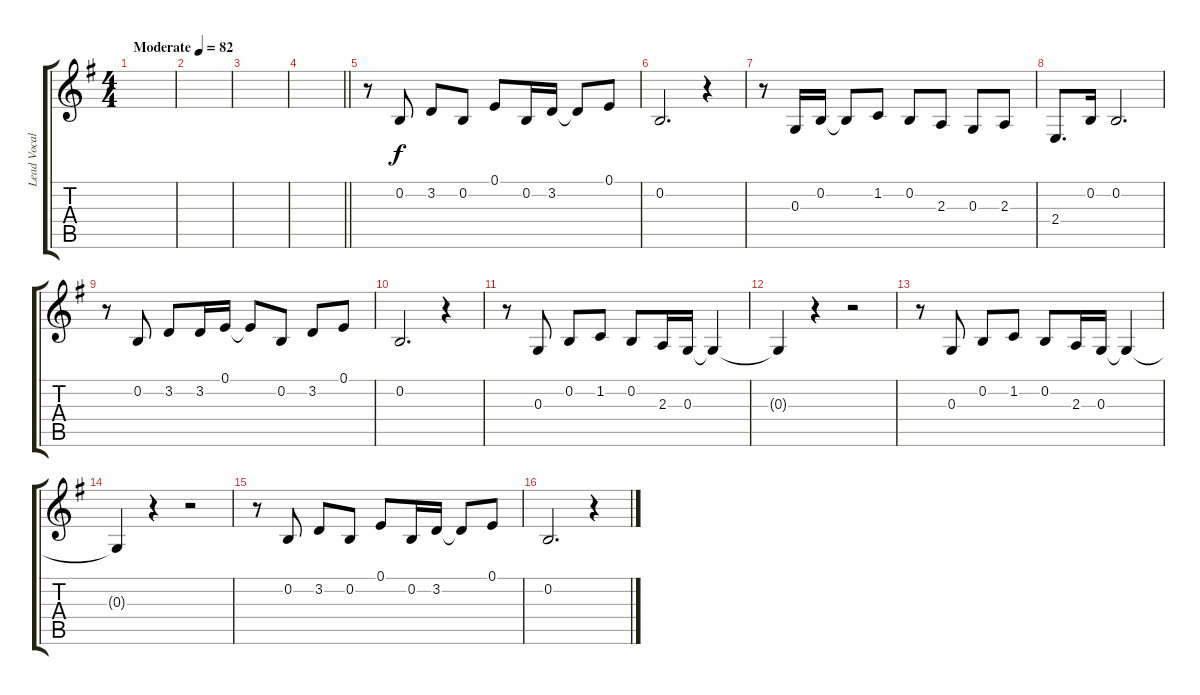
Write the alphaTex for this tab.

\track ("Lead Vocal" "Lead Vocal") {instrument choiraahs}
\staff {score tabs}
\tuning (E4 B3 G3 D3 A2 E2) {hide}
\ts (4 4)
\tempo (82 "Moderate")
\clef g2
\ks g
|
|
|
\barLineRight lightlight
|
r.8 0.2.8 3.2.8 0.2.8 0.1.8 0.2.16 3.2.16 3.2{t}.8 0.1.8 |
0.2.2{d} r.4 |
r.8 0.3.16 0.2.16 0.2{t}.8 1.2.8 0.2.8 2.3.8 0.3.8 2.3.8 |
2.4.8{d} 0.2.16 0.2.2{d} |
r.8 0.2.8 3.2.8 3.2.16 0.1.16 0.1{t}.8 0.2.8 3.2.8 0.1.8 |
0.2.2{d} r.4 |
r.8 0.3.8 0.2.8 1.2.8 0.2.8 2.3.16 0.3.16 0.3{t}.4 |
0.3{t}.4 r.4 r.2 |
r.8 0.3.8 0.2.8 1.2.8 0.2.8 2.3.16 0.3.16 0.3{t}.4 |
0.3{t}.4 r.4 r.2 |
r.8 0.2.8 3.2.8 0.2.8 0.1.8 0.2.16 3.2.16 3.2{t}.8 0.1.8 |
0.2.2{d} r.4
